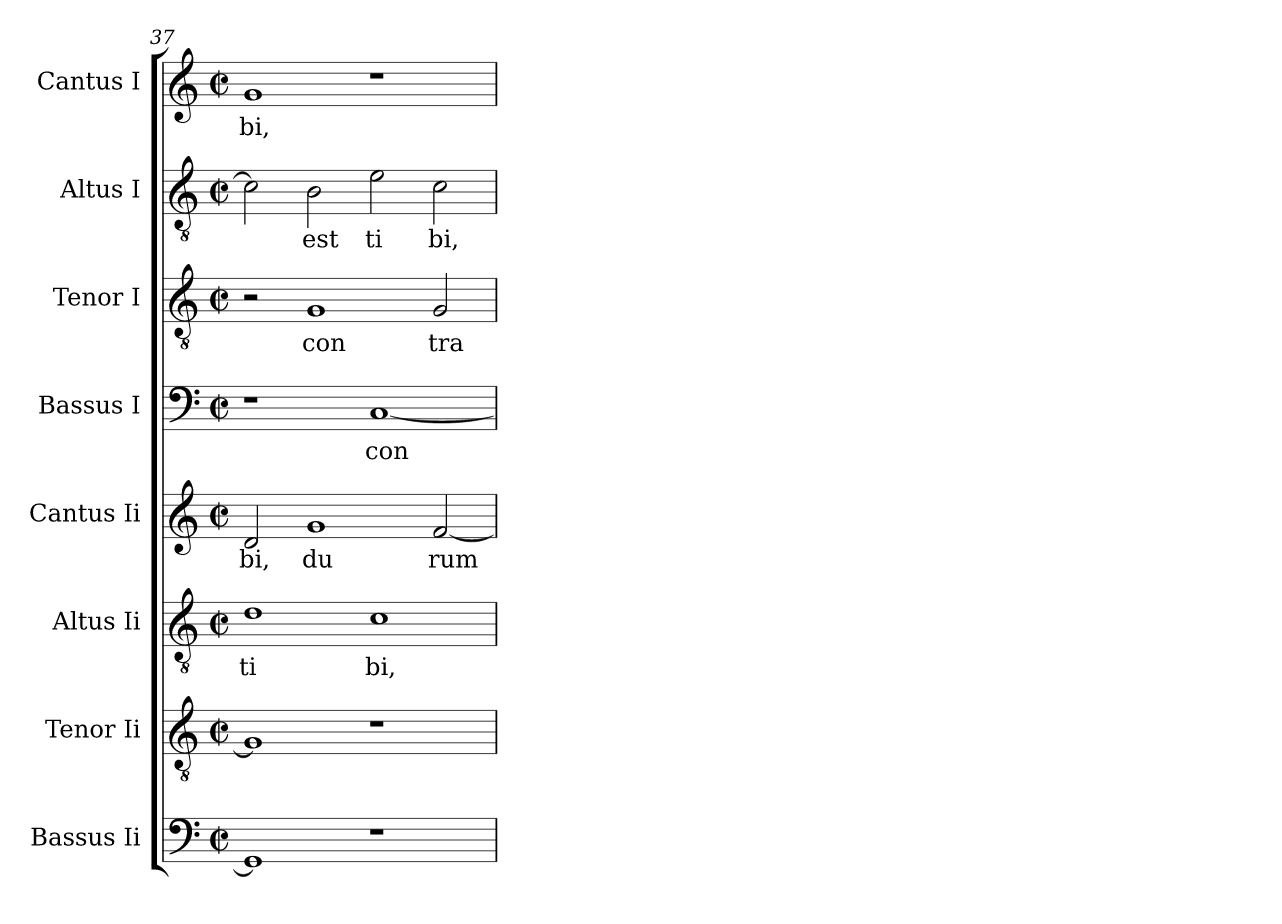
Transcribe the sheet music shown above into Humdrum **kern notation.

**kern	**kern	**kern	**text	**kern	**text	**kern	**text	**kern	**text	**kern	**text	**kern	**text
*part8	*part7	*part6	*part6	*part5	*part5	*part4	*part4	*part3	*part3	*part2	*part2	*part1	*part1
*staff8	*staff7	*staff6	*staff6	*staff5	*staff5	*staff4	*staff4	*staff3	*staff3	*staff2	*staff2	*staff1	*staff1
*I"Bassus Ii	*I"Tenor Ii	*I"Altus Ii	*	*I"Cantus Ii	*	*I"Bassus I	*	*I"Tenor I	*	*I"Altus I	*	*I"Cantus I	*
*clefF4	*clefGv2	*clefGv2	*	*clefG2	*	*clefF4	*	*clefGv2	*	*clefGv2	*	*clefG2	*
*M2/2	*M2/2	*M2/2	*	*M2/2	*	*M2/2	*	*M2/2	*	*M2/2	*	*M2/2	*
*met(c|)	*met(c|)	*met(c|)	*	*met(c|)	*	*met(c|)	*	*met(c|)	*	*met(c|)	*	*met(c|)	*
=37	=37	=37	=37	=37	=37	=37	=37	=37	=37	=37	=37	=37	=37
!	!	!	!LO:LY:b:cj	!	!LO:LY:b:cj	!	!	!	!	!	!	!	!LO:LY:b:cj
1GG]	1G]	1d	ti	2d/	bi,	1r	.	2r	.	2c\]	.	1g	-bi,
!	!	!	!	!	!LO:LY:b:cj	!	!	!	!LO:LY:b:cj	!	!LO:LY:b:cj	!	!
.	.	.	.	1g	du	.	.	1G	con	2B\	est	.	.
!	!	!	!LO:LY:b:cj	!	!	!	!LO:LY:b:cj	!	!	!	!LO:LY:b:cj	!	!
1r	1r	1c	bi,	.	.	[>1C	con-	.	.	2e\	ti	1r	.
!	!	!	!	!	!LO:LY:b	!	!	!	!LO:LY:b:cj	!	!LO:LY:b:cj	!	!
.	.	.	.	[>2f/	rum	.	.	2G/	tra	2c\	bi,	.	.
=	=	=	=	=	=	=	=	=	=	=	=	=	=
*-	*-	*-	*-	*-	*-	*-	*-	*-	*-	*-	*-	*-	*-
